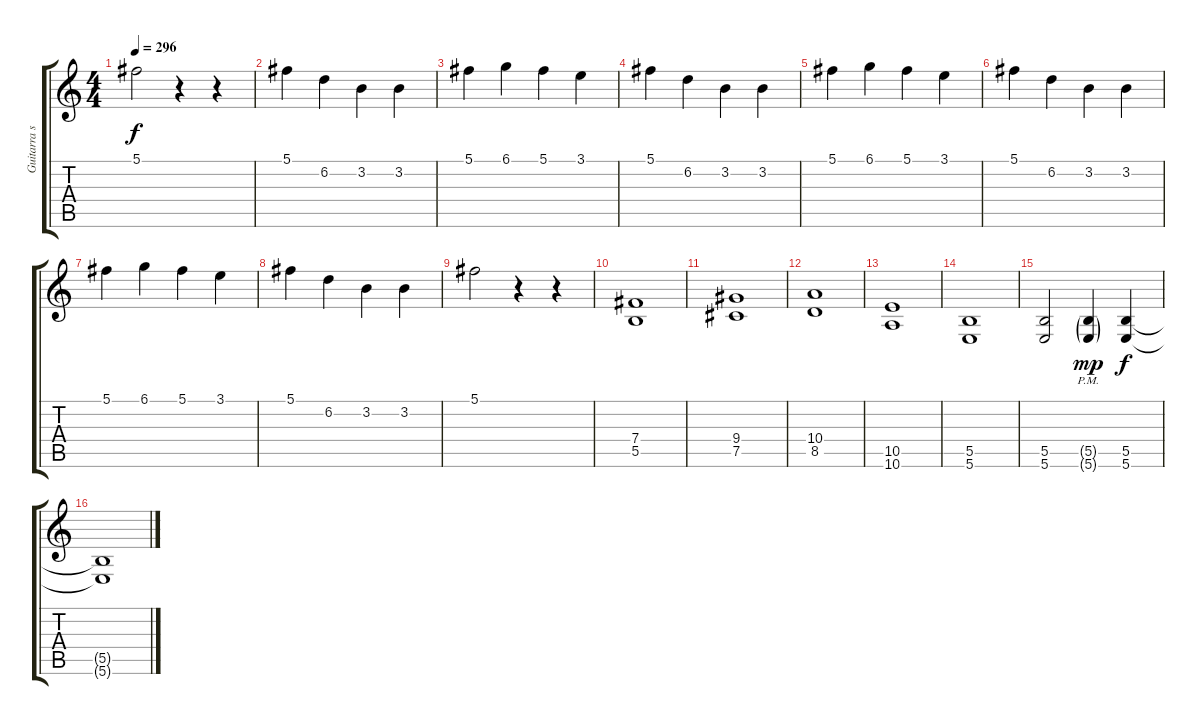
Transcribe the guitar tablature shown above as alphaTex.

\track ("Guitarra solo" "Guitarra s") {instrument distortionguitar}
\staff {score tabs}
\tuning (Db4 Ab3 E3 B2 Gb2 B1) {hide}
\ts (4 4)
\tempo 296
\clef g2
\ks c
5.1.2{dy f} r.4 r.4 |
5.1.4 6.2.4 3.2.4 3.2.4 |
5.1.4 6.1.4 5.1.4 3.1.4 |
5.1.4 6.2.4 3.2.4 3.2.4 |
5.1.4 6.1.4 5.1.4 3.1.4 |
5.1.4 6.2.4 3.2.4 3.2.4 |
5.1.4 6.1.4 5.1.4 3.1.4 |
5.1.4 6.2.4 3.2.4 3.2.4 |
5.1.2 r.4 r.4 |
(7.4 5.5).1 |
(9.4 7.5).1 |
(10.4 8.5).1 |
(10.5 10.6).1 |
(5.5 5.6).1 |
(5.5 5.6).2 (5.5{g pm} 5.6{g pm}).4{dy mp} (5.5 5.6).4{dy f} |
(5.5{t} 5.6{t}).1
